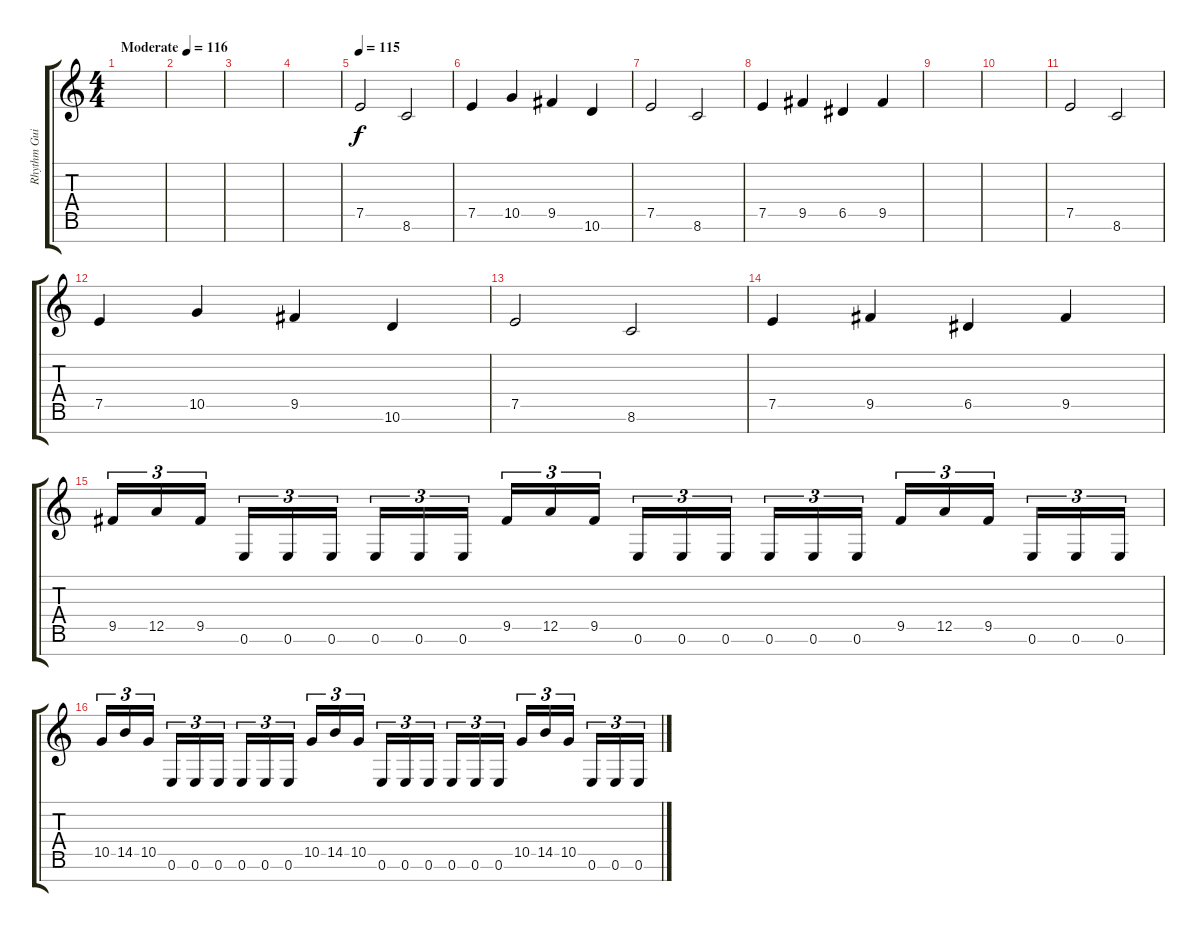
\track ("Rhythm Guitar" "Rhythm Gui") {instrument distortionguitar}
\staff {score tabs}
\tuning (E4 B3 G3 D3 A2 E2 B1) {hide}
\ts (4 4)
\tempo (116 "Moderate")
\clef g2
\ks c
|
|
|
|
\tempo 115
7.5.2{instrument electricguitarmuted} 8.6.2 |
7.5.4 10.5.4 9.5.4 10.6.4 |
7.5.2 8.6.2 |
7.5.4 9.5.4 6.5.4 9.5.4 |
|
|
7.5.2{dy f instrument electricguitarmuted} 8.6.2 |
7.5.4 10.5.4 9.5.4 10.6.4 |
7.5.2 8.6.2 |
7.5.4 9.5.4 6.5.4 9.5.4 |
9.5.16{tu (3 2) instrument distortionguitar} 12.5.16{tu (3 2)} 9.5.16{tu (3 2) beam splitsecondary} 0.6.16{tu (3 2)} 0.6.16{tu (3 2)} 0.6.16{tu (3 2)} 0.6.16{tu (3 2)} 0.6.16{tu (3 2)} 0.6.16{tu (3 2) beam splitsecondary} 9.5.16{tu (3 2)} 12.5.16{tu (3 2)} 9.5.16{tu (3 2)} 0.6.16{tu (3 2)} 0.6.16{tu (3 2)} 0.6.16{tu (3 2) beam splitsecondary} 0.6.16{tu (3 2)} 0.6.16{tu (3 2)} 0.6.16{tu (3 2)} 9.5.16{tu (3 2)} 12.5.16{tu (3 2)} 9.5.16{tu (3 2) beam splitsecondary} 0.6.16{tu (3 2)} 0.6.16{tu (3 2)} 0.6.16{tu (3 2)} |
10.5.16{tu (3 2)} 14.5.16{tu (3 2)} 10.5.16{tu (3 2) beam splitsecondary} 0.6.16{tu (3 2)} 0.6.16{tu (3 2)} 0.6.16{tu (3 2)} 0.6.16{tu (3 2)} 0.6.16{tu (3 2)} 0.6.16{tu (3 2) beam splitsecondary} 10.5.16{tu (3 2)} 14.5.16{tu (3 2)} 10.5.16{tu (3 2)} 0.6.16{tu (3 2)} 0.6.16{tu (3 2)} 0.6.16{tu (3 2) beam splitsecondary} 0.6.16{tu (3 2)} 0.6.16{tu (3 2)} 0.6.16{tu (3 2)} 10.5.16{tu (3 2)} 14.5.16{tu (3 2)} 10.5.16{tu (3 2) beam splitsecondary} 0.6.16{tu (3 2)} 0.6.16{tu (3 2)} 0.6.16{tu (3 2)}
